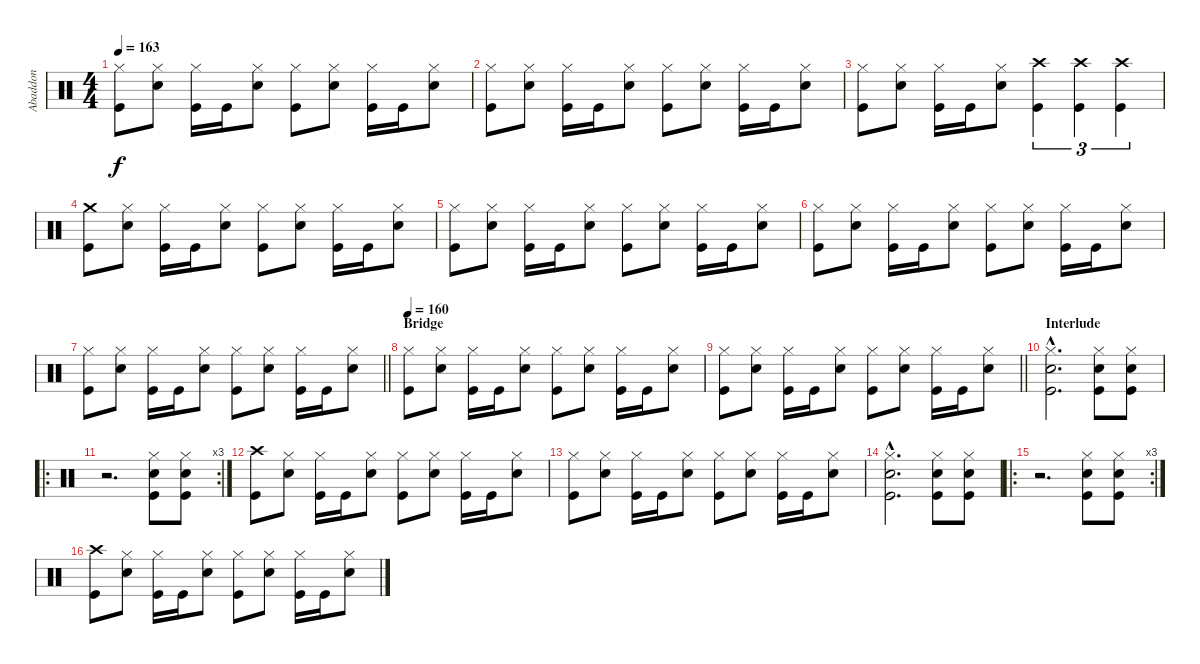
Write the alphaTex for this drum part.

\track ("Abaddon" "Abaddon") {instrument percussion}
\staff {score}
\articulation defaults
\ts (4 4)
\tempo 163
\clef neutral
\ks c
("Hi-Hat (closed)" "Kick (hit)").8{dy f} ("Hi-Hat (closed)" "Electric Snare (hit)").8 ("Hi-Hat (closed)" "Kick (hit)").16 "Kick (hit)".16 ("Hi-Hat (closed)" "Electric Snare (hit)").8 ("Hi-Hat (closed)" "Kick (hit)").8 ("Hi-Hat (closed)" "Electric Snare (hit)").8 ("Hi-Hat (closed)" "Kick (hit)").16 "Kick (hit)".16 ("Hi-Hat (closed)" "Electric Snare (hit)").8 |
("Hi-Hat (closed)" "Kick (hit)").8 ("Hi-Hat (closed)" "Electric Snare (hit)").8 ("Hi-Hat (closed)" "Kick (hit)").16 "Kick (hit)".16 ("Hi-Hat (closed)" "Electric Snare (hit)").8 ("Hi-Hat (closed)" "Kick (hit)").8 ("Hi-Hat (closed)" "Electric Snare (hit)").8 ("Hi-Hat (closed)" "Kick (hit)").16 "Kick (hit)".16 ("Hi-Hat (closed)" "Electric Snare (hit)").8 |
("Hi-Hat (closed)" "Kick (hit)").8 ("Hi-Hat (closed)" "Electric Snare (hit)").8 ("Hi-Hat (closed)" "Kick (hit)").16 "Kick (hit)".16 ("Hi-Hat (closed)" "Electric Snare (hit)").8 ("Crash high (hit)" "Kick (hit)").4{tu (3 2)} ("Crash high (hit)" "Kick (hit)").4{tu (3 2)} ("Crash high (hit)" "Kick (hit)").4{tu (3 2)} |
("Crash medium (hit)" "Kick (hit)").8 ("Hi-Hat (closed)" "Electric Snare (hit)").8 ("Hi-Hat (closed)" "Kick (hit)").16 "Kick (hit)".16 ("Hi-Hat (closed)" "Electric Snare (hit)").8 ("Hi-Hat (closed)" "Kick (hit)").8 ("Hi-Hat (closed)" "Electric Snare (hit)").8 ("Hi-Hat (closed)" "Kick (hit)").16 "Kick (hit)".16 ("Hi-Hat (closed)" "Electric Snare (hit)").8 |
("Hi-Hat (closed)" "Kick (hit)").8 ("Hi-Hat (closed)" "Electric Snare (hit)").8 ("Hi-Hat (closed)" "Kick (hit)").16 "Kick (hit)".16 ("Hi-Hat (closed)" "Electric Snare (hit)").8 ("Hi-Hat (closed)" "Kick (hit)").8 ("Hi-Hat (closed)" "Electric Snare (hit)").8 ("Hi-Hat (closed)" "Kick (hit)").16 "Kick (hit)".16 ("Hi-Hat (closed)" "Electric Snare (hit)").8 |
("Hi-Hat (closed)" "Kick (hit)").8 ("Hi-Hat (closed)" "Electric Snare (hit)").8 ("Hi-Hat (closed)" "Kick (hit)").16 "Kick (hit)".16 ("Hi-Hat (closed)" "Electric Snare (hit)").8 ("Hi-Hat (closed)" "Kick (hit)").8 ("Hi-Hat (closed)" "Electric Snare (hit)").8 ("Hi-Hat (closed)" "Kick (hit)").16 "Kick (hit)".16 ("Hi-Hat (closed)" "Electric Snare (hit)").8 |
\barLineRight lightlight
("Hi-Hat (closed)" "Kick (hit)").8 ("Hi-Hat (closed)" "Electric Snare (hit)").8 ("Hi-Hat (closed)" "Kick (hit)").16 "Kick (hit)".16 ("Hi-Hat (closed)" "Electric Snare (hit)").8 ("Hi-Hat (closed)" "Kick (hit)").8 ("Hi-Hat (closed)" "Electric Snare (hit)").8 ("Hi-Hat (closed)" "Kick (hit)").16 "Kick (hit)".16 ("Hi-Hat (closed)" "Electric Snare (hit)").8 |
\section ("" "Bridge")
\tempo 160
("Hi-Hat (closed)" "Kick (hit)").8 ("Hi-Hat (closed)" "Electric Snare (hit)").8 ("Hi-Hat (closed)" "Kick (hit)").16 "Kick (hit)".16 ("Hi-Hat (closed)" "Electric Snare (hit)").8 ("Hi-Hat (closed)" "Kick (hit)").8 ("Hi-Hat (closed)" "Electric Snare (hit)").8 ("Hi-Hat (closed)" "Kick (hit)").16 "Kick (hit)".16 ("Hi-Hat (closed)" "Electric Snare (hit)").8 |
\barLineRight lightlight
("Hi-Hat (closed)" "Kick (hit)").8 ("Hi-Hat (closed)" "Electric Snare (hit)").8 ("Hi-Hat (closed)" "Kick (hit)").16 "Kick (hit)".16 ("Hi-Hat (closed)" "Electric Snare (hit)").8 ("Hi-Hat (closed)" "Kick (hit)").8 ("Hi-Hat (closed)" "Electric Snare (hit)").8 ("Hi-Hat (closed)" "Kick (hit)").16 "Kick (hit)".16 ("Hi-Hat (closed)" "Electric Snare (hit)").8 |
\section ("" "Interlude")
("Hi-Hat (closed)"{hac} "Electric Snare (hit)"{hac} "Kick (hit)"{hac}).2{d} ("Hi-Hat (closed)" "Electric Snare (hit)" "Kick (hit)").8 ("Hi-Hat (closed)" "Electric Snare (hit)" "Kick (hit)").8 |
\ro
\rc 3
r.2{d} ("Hi-Hat (closed)" "Electric Snare (hit)" "Kick (hit)").8 ("Hi-Hat (closed)" "Electric Snare (hit)" "Kick (hit)").8 |
("Crash high (hit)" "Kick (hit)").8 ("Hi-Hat (closed)" "Electric Snare (hit)").8 ("Hi-Hat (closed)" "Kick (hit)").16 "Kick (hit)".16 ("Hi-Hat (closed)" "Electric Snare (hit)").8 ("Hi-Hat (closed)" "Kick (hit)").8 ("Hi-Hat (closed)" "Electric Snare (hit)").8 ("Hi-Hat (closed)" "Kick (hit)").16 "Kick (hit)".16 ("Hi-Hat (closed)" "Electric Snare (hit)").8 |
("Hi-Hat (closed)" "Kick (hit)").8 ("Hi-Hat (closed)" "Electric Snare (hit)").8 ("Hi-Hat (closed)" "Kick (hit)").16 "Kick (hit)".16 ("Hi-Hat (closed)" "Electric Snare (hit)").8 ("Hi-Hat (closed)" "Kick (hit)").8 ("Hi-Hat (closed)" "Electric Snare (hit)").8 ("Hi-Hat (closed)" "Kick (hit)").16 "Kick (hit)".16 ("Hi-Hat (closed)" "Electric Snare (hit)").8 |
("Hi-Hat (closed)"{hac} "Electric Snare (hit)"{hac} "Kick (hit)"{hac}).2{d} ("Hi-Hat (closed)" "Electric Snare (hit)" "Kick (hit)").8 ("Hi-Hat (closed)" "Electric Snare (hit)" "Kick (hit)").8 |
\ro
\rc 3
r.2{d} ("Hi-Hat (closed)" "Electric Snare (hit)" "Kick (hit)").8 ("Hi-Hat (closed)" "Electric Snare (hit)" "Kick (hit)").8 |
("Crash high (hit)" "Kick (hit)").8 ("Hi-Hat (closed)" "Electric Snare (hit)").8 ("Hi-Hat (closed)" "Kick (hit)").16 "Kick (hit)".16 ("Hi-Hat (closed)" "Electric Snare (hit)").8 ("Hi-Hat (closed)" "Kick (hit)").8 ("Hi-Hat (closed)" "Electric Snare (hit)").8 ("Hi-Hat (closed)" "Kick (hit)").16 "Kick (hit)".16 ("Hi-Hat (closed)" "Electric Snare (hit)").8
